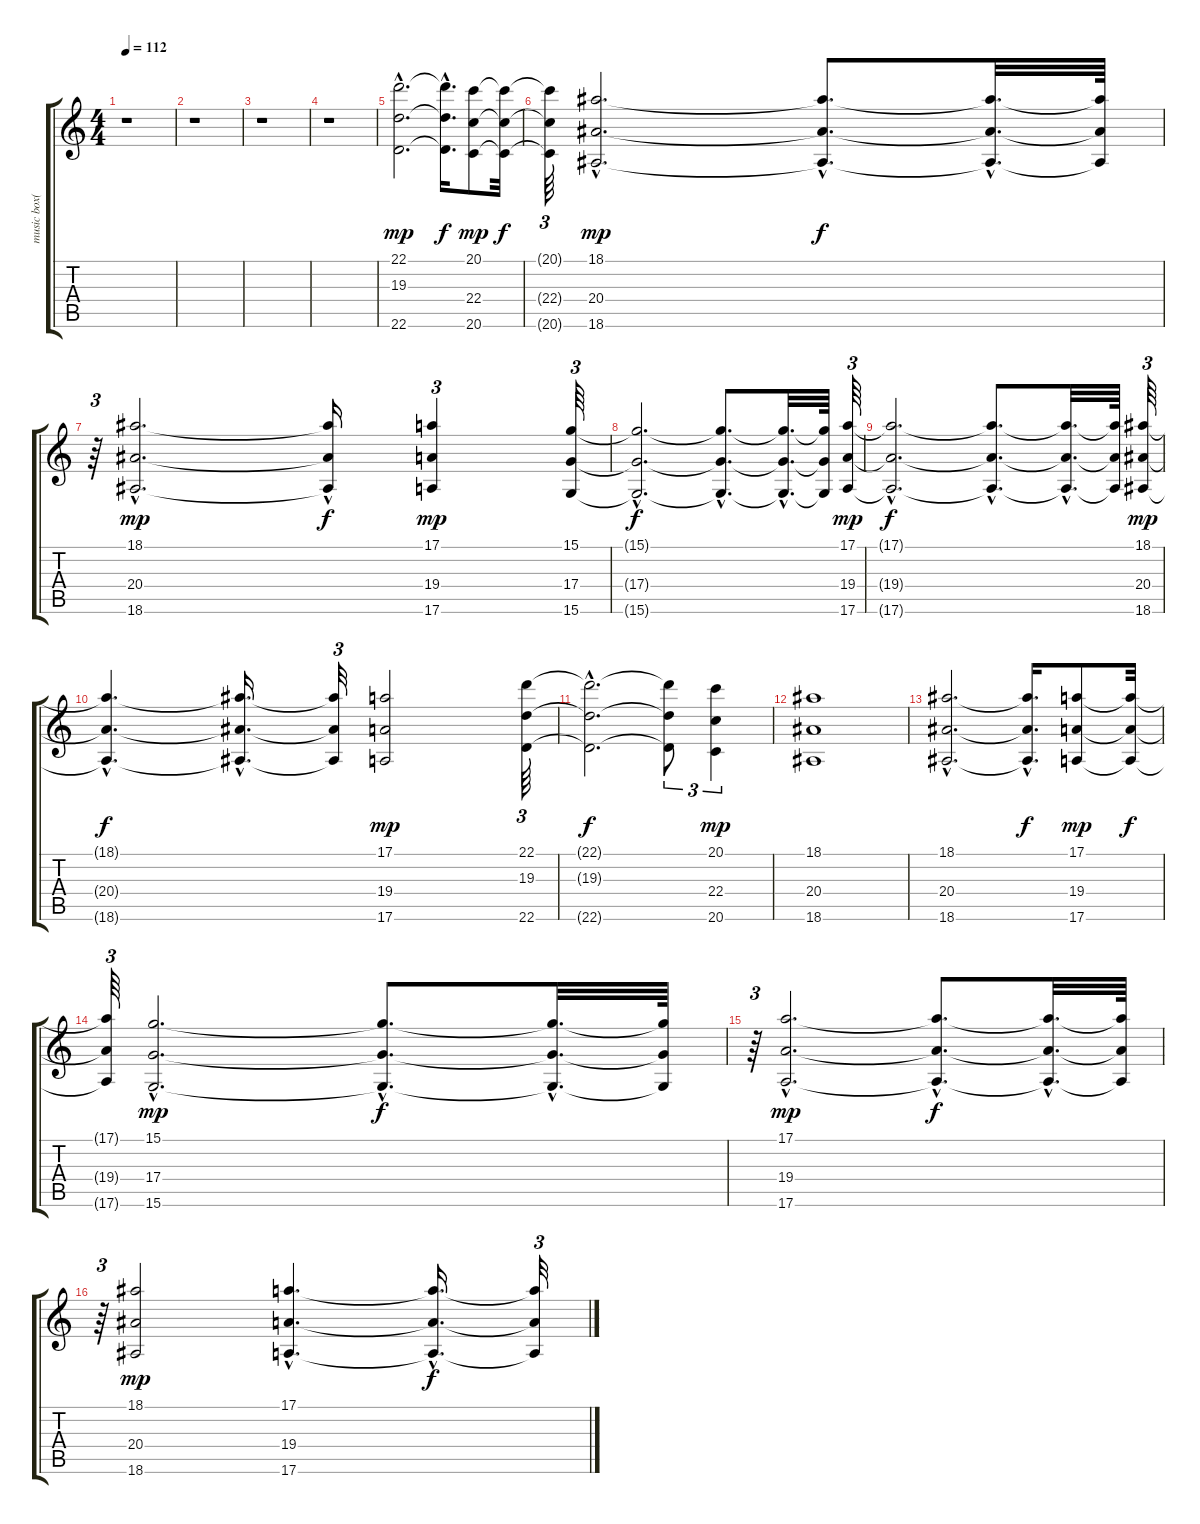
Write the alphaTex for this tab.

\track ("music box(keybHigh)" "music box(") {instrument musicbox}
\staff {score tabs}
\tuning (E4 B3 G3 D3 A2 E2) {hide}
\ts (4 4)
\tempo 112
\clef g2
\ks c
r.1{dy mp} |
r.1 |
r.1 |
r.1 |
(22.1{hac} 19.3{hac} 22.6{hac}).2{d volume 14 balance 8 instrument churchorgan} (22.1{hac t} 19.3{hac t} 22.6{hac t}).16{d dy f} (20.1 22.4 20.6).8{dy mp} (20.1{t} 22.4{t} 20.6{t}).32{dy f} |
(20.1{t} 22.4{t} 20.6{t}).64{tu (3 2)} (18.1{hac} 20.4{hac} 18.6{hac}).2{d dy mp} (18.1{hac t} 20.4{hac t} 18.6{hac t}).8{d dy f} (18.1{hac t} 20.4{hac t} 18.6{hac t}).32{d} (18.1{t} 20.4{t} 18.6{t}).64 |
r.64{tu (3 2)} (18.1{hac} 20.4{hac} 18.6{hac}).2{d dy mp} (18.1{hac t} 20.4{hac t} 18.6{hac t}).16{dy f} (17.1 19.4 17.6).4{tu (3 2) dy mp} (15.1 17.4 15.6).64{tu (3 2)} |
(15.1{hac t} 17.4{hac t} 15.6{hac t}).2{d dy f} (15.1{hac t} 17.4{hac t} 15.6{hac t}).8{d} (15.1{hac t} 17.4{hac t} 15.6{hac t}).32{d} (15.1{t} 17.4{t} 15.6{t}).64 (17.1 19.4 17.6).64{tu (3 2) dy mp} |
(17.1{hac t} 19.4{hac t} 17.6{hac t}).2{d dy f} (17.1{hac t} 19.4{hac t} 17.6{hac t}).8{d} (17.1{hac t} 19.4{hac t} 17.6{hac t}).32{d} (17.1{t} 19.4{t} 17.6{t}).64 (18.1 20.4 18.6).64{tu (3 2) dy mp} |
(18.1{hac t} 20.4{hac t} 18.6{hac t}).4{d dy f} (18.1{hac t} 20.4{hac t} 18.6{hac t}).16{d} (18.1{t} 20.4{t} 18.6{t}).32{tu (3 2)} (17.1 19.4 17.6).2{dy mp} (22.1 19.3 22.6).64{tu (3 2)} |
(22.1{hac t} 19.3{hac t} 22.6{hac t}).2{d dy f} (22.1{t} 19.3{t} 22.6{t}).8{tu (3 2)} (20.1 22.4 20.6).4{tu (3 2) dy mp} |
(18.1 20.4 18.6).1 |
(18.1{hac} 20.4{hac} 18.6{hac}).2{d} (18.1{hac t} 20.4{hac t} 18.6{hac t}).16{d dy f} (17.1 19.4 17.6).8{dy mp} (17.1{t} 19.4{t} 17.6{t}).32{dy f} |
(17.1{t} 19.4{t} 17.6{t}).64{tu (3 2)} (15.1{hac} 17.4{hac} 15.6{hac}).2{d dy mp} (15.1{hac t} 17.4{hac t} 15.6{hac t}).8{d dy f} (15.1{hac t} 17.4{hac t} 15.6{hac t}).32{d} (15.1{t} 17.4{t} 15.6{t}).64 |
r.64{tu (3 2)} (17.1{hac} 19.4{hac} 17.6{hac}).2{d dy mp} (17.1{hac t} 19.4{hac t} 17.6{hac t}).8{d dy f} (17.1{hac t} 19.4{hac t} 17.6{hac t}).32{d} (17.1{t} 19.4{t} 17.6{t}).64 |
r.64{tu (3 2)} (18.1 20.4 18.6).2{dy mp} (17.1{hac} 19.4{hac} 17.6{hac}).4{d} (17.1{hac t} 19.4{hac t} 17.6{hac t}).16{d dy f} (17.1{t} 19.4{t} 17.6{t}).32{tu (3 2)}
